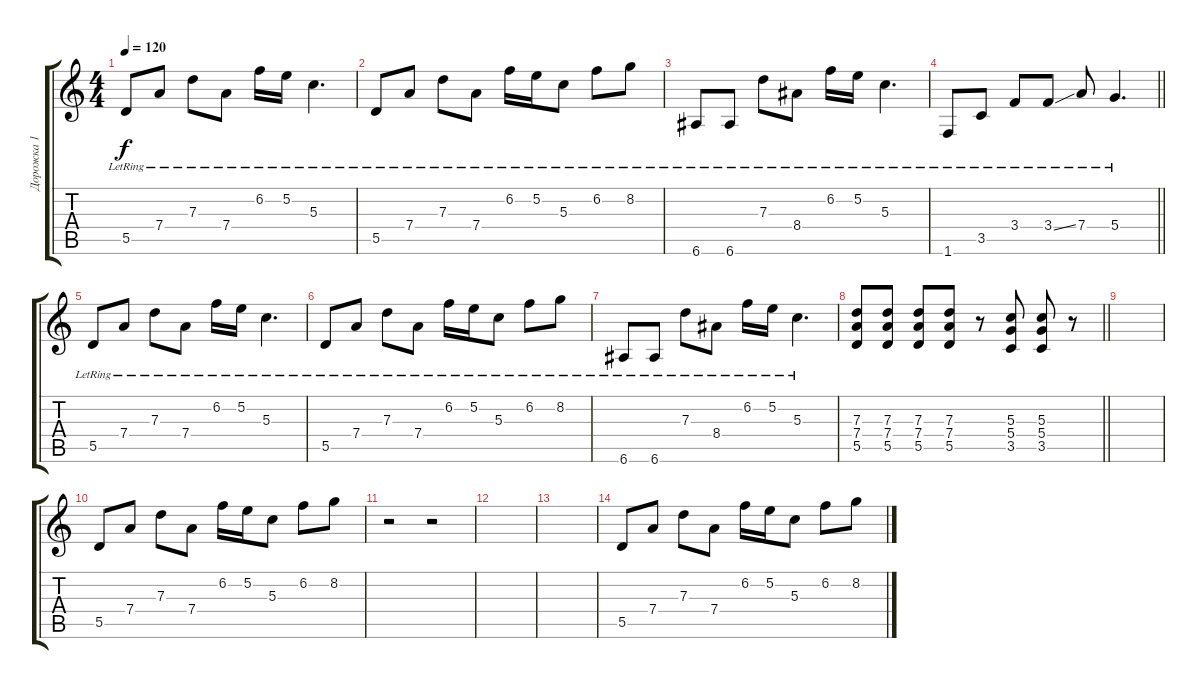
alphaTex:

\track ("Дорожка 1" "Дорожка 1") {instrument acousticguitarsteel}
\staff {score tabs}
\tuning (E4 B3 G3 D3 A2 E2) {hide}
\ts (4 4)
\tempo 120
\clef g2
\ks c
5.5{lr}.8{dy f} 7.4{lr}.8 7.3{lr}.8 7.4{lr}.8 6.2{lr}.16 5.2{lr}.16 5.3{lr}.4{d} |
5.5{lr}.8 7.4{lr}.8 7.3{lr}.8 7.4{lr}.8 6.2{lr}.16 5.2{lr}.16 5.3{lr}.8 6.2{lr}.8 8.2{lr}.8 |
6.6{lr}.8 6.6{lr}.8 7.3{lr}.8 8.4{lr}.8 6.2{lr}.16 5.2{lr}.16 5.3{lr}.4{d} |
\barLineRight lightlight
1.6{lr}.8 3.5{lr}.8 3.4{lr}.8 3.4{ss lr}.8 7.4{lr}.8 5.4{lr}.4{d} |
5.5{lr}.8 7.4{lr}.8 7.3{lr}.8 7.4{lr}.8 6.2{lr}.16 5.2{lr}.16 5.3{lr}.4{d} |
5.5{lr}.8 7.4{lr}.8 7.3{lr}.8 7.4{lr}.8 6.2{lr}.16 5.2{lr}.16 5.3{lr}.8 6.2{lr}.8 8.2{lr}.8 |
6.6{lr}.8 6.6{lr}.8 7.3{lr}.8 8.4{lr}.8 6.2{lr}.16 5.2{lr}.16 5.3{lr}.4{d} |
\barLineRight lightlight
(7.3 7.4 5.5).8 (7.3 7.4 5.5).8 (7.3 7.4 5.5).8 (7.3 7.4 5.5).8 r.8 (5.3 5.4 3.5).8 (5.3 5.4 3.5).8 r.8 |
|
5.5.8 7.4.8 7.3.8 7.4.8 6.2.16 5.2.16 5.3.8 6.2.8 8.2.8 |
r.2 r.2 |
|
|
5.5.8 7.4.8 7.3.8 7.4.8 6.2.16 5.2.16 5.3.8 6.2.8 8.2.8
